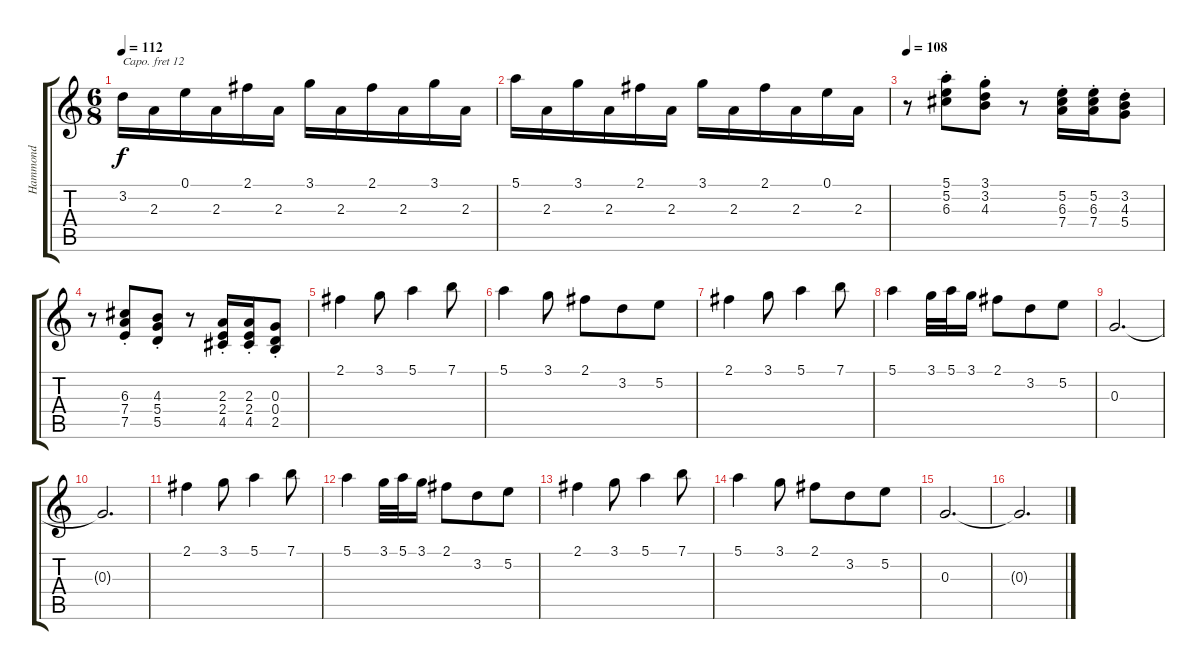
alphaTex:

\track ("Hammond" "Hammond") {instrument drawbarorgan}
\staff {score tabs}
\capo 12
\tuning (E4 B3 G3 D3 A2 E2) {hide}
\ts (6 8)
\tempo 112
\clef g2
\ks c
3.2.16{dy f} 2.3.16 0.1.16 2.3.16 2.1.16 2.3.16 3.1.16 2.3.16 2.1.16 2.3.16 3.1.16 2.3.16 |
5.1.16 2.3.16 3.1.16 2.3.16 2.1.16 2.3.16 3.1.16 2.3.16 2.1.16 2.3.16 0.1.16 2.3.16 |
\tempo 108
r.8 (5.1 5.2 6.3{st}).8 (3.1 3.2 4.3{st}).8 r.8 (5.2 6.3{st} 7.4).16 (5.2 6.3{st} 7.4).16 (3.2 4.3{st} 5.4).8 |
r.8 (6.3{st} 7.4 7.5).8 (4.3{st} 5.4 5.5).8 r.8 (2.3{st} 2.4 4.5).16 (2.3{st} 2.4 4.5).16 (0.3{st} 0.4 2.5).8 |
2.1.4 3.1.8 5.1.4 7.1.8 |
5.1.4 3.1.8 2.1.8 3.2.8 5.2.8 |
2.1.4 3.1.8 5.1.4 7.1.8 |
5.1.4 3.1.32 5.1.32 3.1.16 2.1.8 3.2.8 5.2.8 |
0.3.2{d} |
0.3{t}.2{d} |
2.1.4 3.1.8 5.1.4 7.1.8 |
5.1.4 3.1.32 5.1.32 3.1.16 2.1.8 3.2.8 5.2.8 |
2.1.4 3.1.8 5.1.4 7.1.8 |
5.1.4 3.1.8 2.1.8 3.2.8 5.2.8 |
0.3.2{d} |
0.3{t}.2{d}
